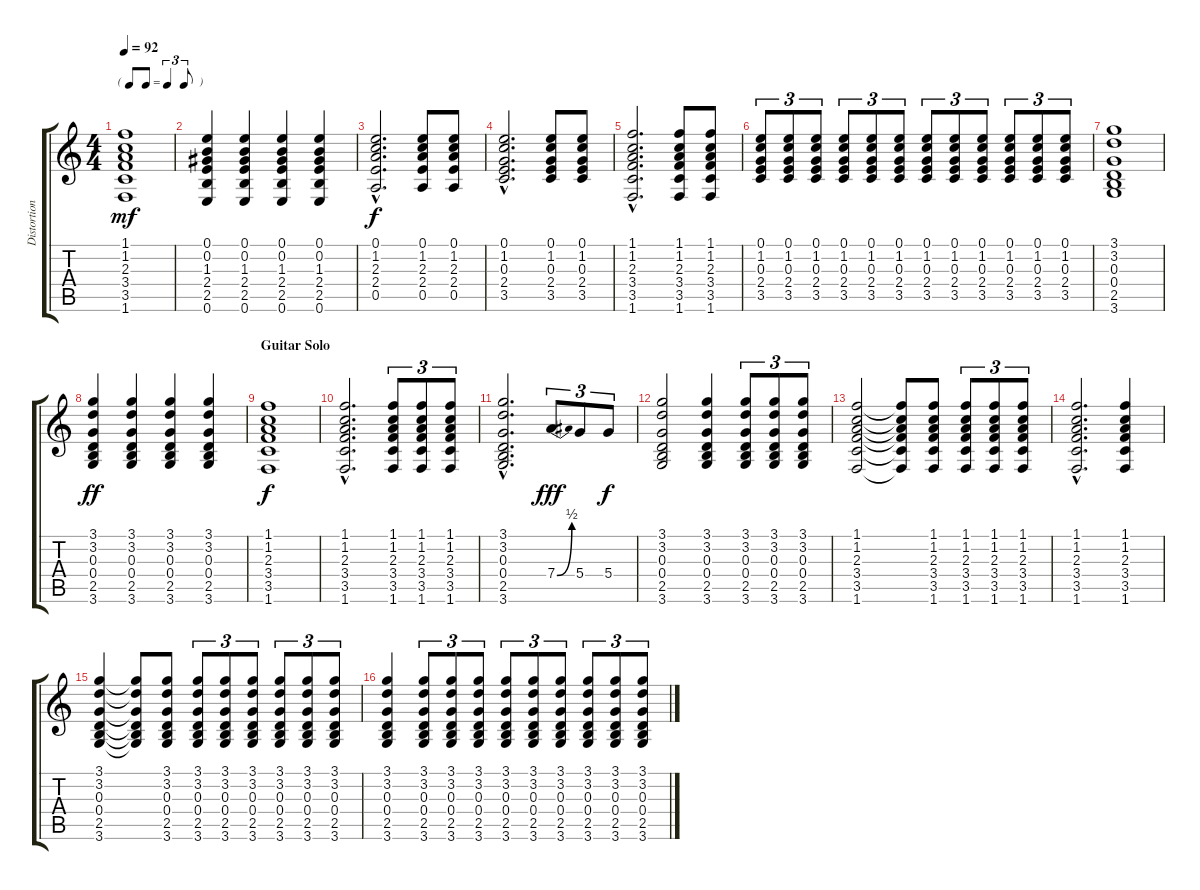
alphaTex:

\track ("Distortion Guitar #1" "Distortion") {instrument distortionguitar}
\staff {score tabs}
\tuning (E4 B3 G3 D3 A2 E2) {hide}
\ts (4 4)
\tf triplet8th
\tempo 92
\clef g2
\ks c
(1.1 1.2 2.3 3.4 3.5 1.6).1{dy mf} |
(0.1 0.2 1.3 2.4 2.5 0.6).4 (0.1 0.2 1.3 2.4 2.5 0.6).4 (0.1 0.2 1.3 2.4 2.5 0.6).4 (0.1 0.2 1.3 2.4 2.5 0.6).4 |
(0.1{hac} 1.2{hac} 2.3{hac} 2.4{hac} 0.5{hac}).2{d dy f} (0.1 1.2 2.3 2.4 0.5).8 (0.1 1.2 2.3 2.4 0.5).8 |
(0.1{hac} 1.2{hac} 0.3{hac} 2.4{hac} 3.5{hac}).2{d} (0.1 1.2 0.3 2.4 3.5).8 (0.1 1.2 0.3 2.4 3.5).8 |
(1.1{hac} 1.2{hac} 2.3{hac} 3.4{hac} 3.5{hac} 1.6{hac}).2{d} (1.1 1.2 2.3 3.4 3.5 1.6).8 (1.1 1.2 2.3 3.4 3.5 1.6).8 |
(0.1 1.2 0.3 2.4 3.5).8{tu (3 2)} (0.1 1.2 0.3 2.4 3.5).8{tu (3 2)} (0.1 1.2 0.3 2.4 3.5).8{tu (3 2)} (0.1 1.2 0.3 2.4 3.5).8{tu (3 2)} (0.1 1.2 0.3 2.4 3.5).8{tu (3 2)} (0.1 1.2 0.3 2.4 3.5).8{tu (3 2)} (0.1 1.2 0.3 2.4 3.5).8{tu (3 2)} (0.1 1.2 0.3 2.4 3.5).8{tu (3 2)} (0.1 1.2 0.3 2.4 3.5).8{tu (3 2)} (0.1 1.2 0.3 2.4 3.5).8{tu (3 2)} (0.1 1.2 0.3 2.4 3.5).8{tu (3 2)} (0.1 1.2 0.3 2.4 3.5).8{tu (3 2)} |
(3.1 3.2 0.3 0.4 2.5 3.6).1 |
(3.1 3.2 0.3 0.4 2.5 3.6).4{dy ff} (3.1 3.2 0.3 0.4 2.5 3.6).4 (3.1 3.2 0.3 0.4 2.5 3.6).4 (3.1 3.2 0.3 0.4 2.5 3.6).4 |
\section ("" "Guitar Solo")
(1.1 1.2 2.3 3.4 3.5 1.6).1{dy f} |
(1.1{hac} 1.2{hac} 2.3{hac} 3.4{hac} 3.5{hac} 1.6{hac}).2{d} (1.1 1.2 2.3 3.4 3.5 1.6).8{tu (3 2)} (1.1 1.2 2.3 3.4 3.5 1.6).8{tu (3 2)} (1.1 1.2 2.3 3.4 3.5 1.6).8{tu (3 2)} |
(3.1{hac} 3.2{hac} 0.3{hac} 0.4{hac} 2.5{hac} 3.6{hac}).2{d} 7.4{be (bend 0 0 60 2)}.8{tu (3 2) dy fff} 5.4.8{tu (3 2)} 5.4.8{tu (3 2) dy f} |
(3.1 3.2 0.3 0.4 2.5 3.6).2 (3.1 3.2 0.3 0.4 2.5 3.6).4 (3.1 3.2 0.3 0.4 2.5 3.6).8{tu (3 2)} (3.1 3.2 0.3 0.4 2.5 3.6).8{tu (3 2)} (3.1 3.2 0.3 0.4 2.5 3.6).8{tu (3 2)} |
(1.1 1.2 2.3 3.4 3.5 1.6).2 (1.1{t} 1.2{t} 2.3{t} 3.4{t} 3.5{t} 1.6{t}).8 (1.1 1.2 2.3 3.4 3.5 1.6).8 (1.1 1.2 2.3 3.4 3.5 1.6).8{tu (3 2)} (1.1 1.2 2.3 3.4 3.5 1.6).8{tu (3 2)} (1.1 1.2 2.3 3.4 3.5 1.6).8{tu (3 2)} |
(1.1{hac} 1.2{hac} 2.3{hac} 3.4{hac} 3.5{hac} 1.6{hac}).2{d} (1.1 1.2 2.3 3.4 3.5 1.6).4 |
(3.1 3.2 0.3 0.4 2.5 3.6).4 (3.1{t} 3.2{t} 0.3{t} 0.4{t} 2.5{t} 3.6{t}).8 (3.1 3.2 0.3 0.4 2.5 3.6).8 (3.1 3.2 0.3 0.4 2.5 3.6).8{tu (3 2)} (3.1 3.2 0.3 0.4 2.5 3.6).8{tu (3 2)} (3.1 3.2 0.3 0.4 2.5 3.6).8{tu (3 2)} (3.1 3.2 0.3 0.4 2.5 3.6).8{tu (3 2)} (3.1 3.2 0.3 0.4 2.5 3.6).8{tu (3 2)} (3.1 3.2 0.3 0.4 2.5 3.6).8{tu (3 2)} |
(3.1 3.2 0.3 0.4 2.5 3.6).4 (3.1 3.2 0.3 0.4 2.5 3.6).8{tu (3 2)} (3.1 3.2 0.3 0.4 2.5 3.6).8{tu (3 2)} (3.1 3.2 0.3 0.4 2.5 3.6).8{tu (3 2)} (3.1 3.2 0.3 0.4 2.5 3.6).8{tu (3 2)} (3.1 3.2 0.3 0.4 2.5 3.6).8{tu (3 2)} (3.1 3.2 0.3 0.4 2.5 3.6).8{tu (3 2)} (3.1 3.2 0.3 0.4 2.5 3.6).8{tu (3 2)} (3.1 3.2 0.3 0.4 2.5 3.6).8{tu (3 2)} (3.1 3.2 0.3 0.4 2.5 3.6).8{tu (3 2)}
